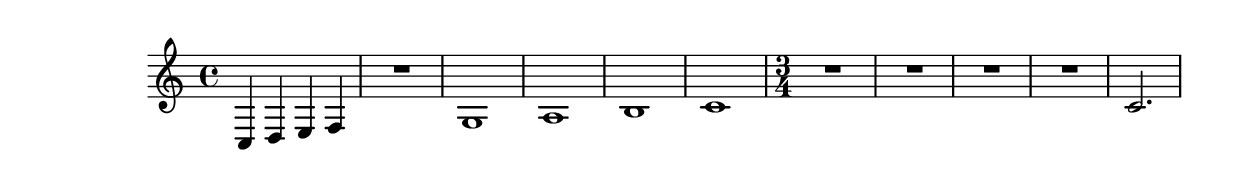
\version "2.18.2"

\book {
  \header {
  }

  \bookpart {
    <<
    \new Staff = Staff \with { }
    \context Staff = Staff {
      \relative c {
        \time 4/4
        c4 d e f
        R1*1
        g a b c
        \time 3/4
        R2.*4
        c2.
      }
    }
    >>
  }
}
